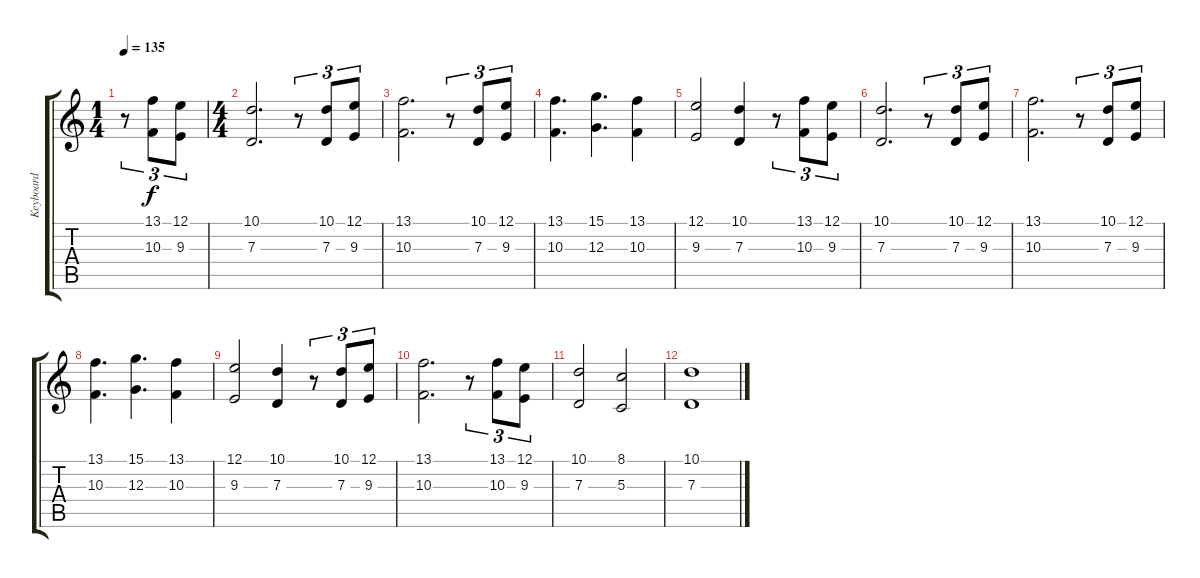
\track ("Keyboard" "Keyboard") {instrument harpsichord}
\staff {score tabs}
\tuning (E4 B3 G3 D3 A2 E2) {hide}
\ts (1 4)
\tempo 135
\clef g2
\ks c
r.8{tu (3 2) dy f instrument harpsichord} (13.1 10.3).8{tu (3 2)} (12.1 9.3).8{tu (3 2)} |
\ts (4 4)
(10.1 7.3).2{d} r.8{tu (3 2)} (10.1 7.3).8{tu (3 2)} (12.1 9.3).8{tu (3 2)} |
(13.1 10.3).2{d} r.8{tu (3 2)} (10.1 7.3).8{tu (3 2)} (12.1 9.3).8{tu (3 2)} |
(13.1 10.3).4{d} (15.1 12.3).4{d} (13.1 10.3).4 |
(12.1 9.3).2 (10.1 7.3).4 r.8{tu (3 2)} (13.1 10.3).8{tu (3 2)} (12.1 9.3).8{tu (3 2)} |
(10.1 7.3).2{d} r.8{tu (3 2)} (10.1 7.3).8{tu (3 2)} (12.1 9.3).8{tu (3 2)} |
(13.1 10.3).2{d} r.8{tu (3 2)} (10.1 7.3).8{tu (3 2)} (12.1 9.3).8{tu (3 2)} |
(13.1 10.3).4{d} (15.1 12.3).4{d} (13.1 10.3).4 |
(12.1 9.3).2 (10.1 7.3).4 r.8{tu (3 2)} (10.1 7.3).8{tu (3 2)} (12.1 9.3).8{tu (3 2)} |
(13.1 10.3).2{d} r.8{tu (3 2)} (13.1 10.3).8{tu (3 2)} (12.1 9.3).8{tu (3 2)} |
(10.1 7.3).2 (8.1 5.3).2 |
(10.1 7.3).1
